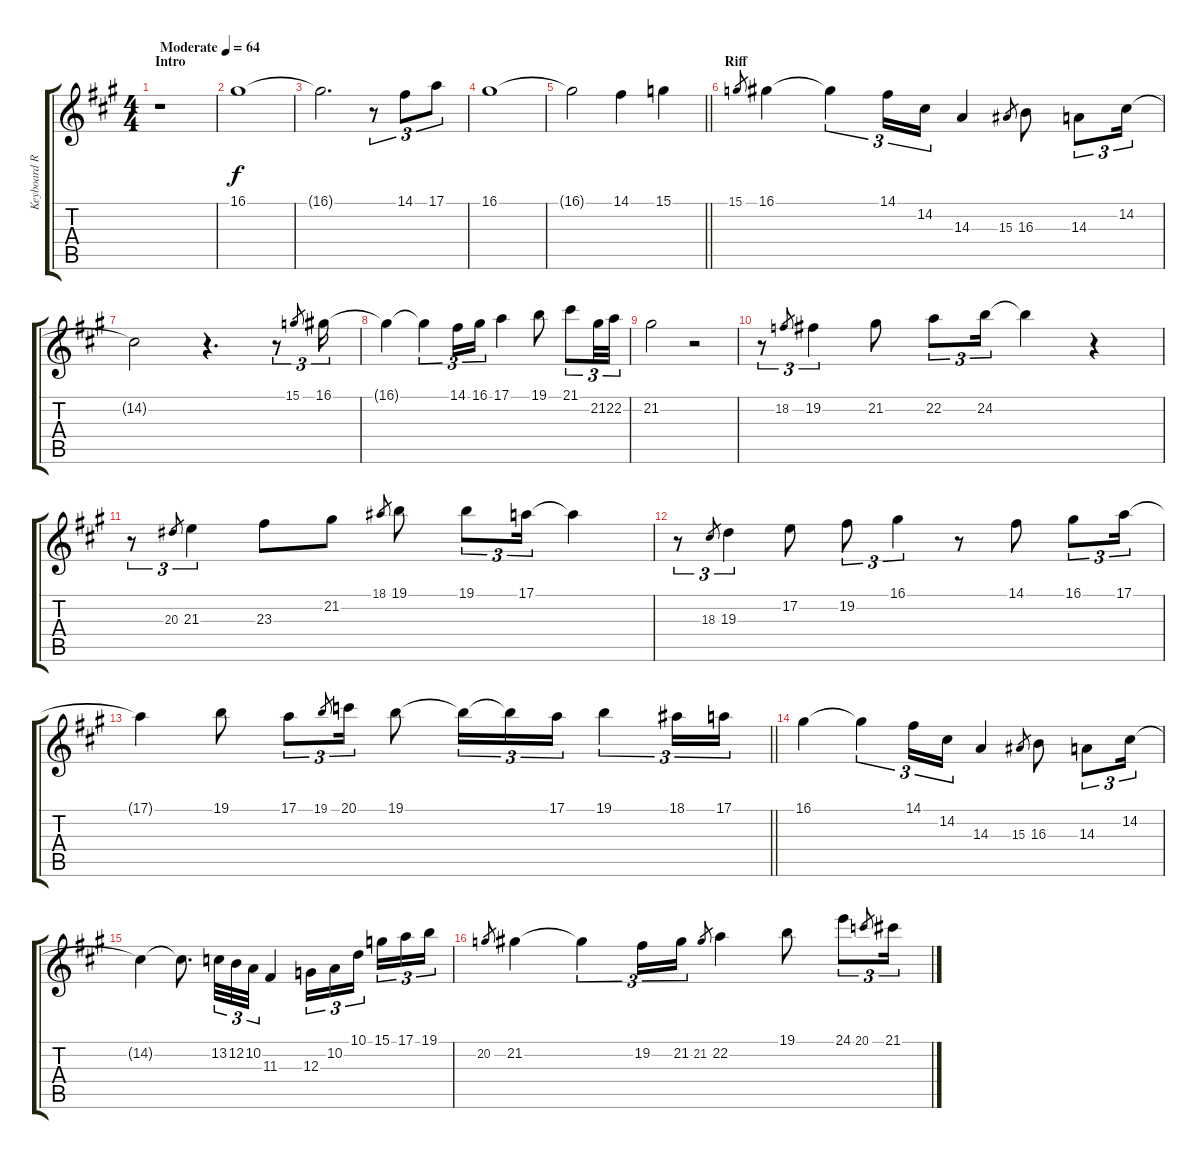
\track ("Keyboard R" "Keyboard R") {instrument pad1newage}
\staff {score tabs}
\tuning (E4 B3 G3 D3 A2 E2) {hide}
\ts (4 4)
\section ("" "Intro")
\tempo (64 "Moderate")
\clef g2
\ks f#minor
r.1{dy f instrument pad1newage} |
16.1.1 |
16.1{t}.2{d} r.8{tu (3 2)} 14.1.8{tu (3 2)} 17.1.8{tu (3 2)} |
16.1.1 |
\barLineRight lightlight
16.1{t}.2 14.1.4 15.1.4 |
\section ("" "Riff")
15.1.8{gr} 16.1.4 16.1{t}.4{tu (3 2)} 14.1.16{tu (3 2)} 14.2.16{tu (3 2)} 14.3.4 15.3.8{gr} 16.3.8 14.3.8{tu (3 2)} 14.2.16{tu (3 2)} |
14.2{t}.2 r.4{d} r.8{tu (3 2)} 15.1.8{gr} 16.1.16{tu (3 2)} |
16.1{t}.4 16.1{t}.4{tu (3 2)} 14.1.16{tu (3 2)} 16.1.16{tu (3 2)} 17.1.4 19.1.8 21.1.8{tu (3 2)} 21.2.32{tu (3 2)} 22.2.32{tu (3 2)} |
21.2.2 r.2 |
r.8{tu (3 2)} 18.2.8{gr} 19.2.4{tu (3 2)} 21.2.8 22.2.8{tu (3 2)} 24.2.16{tu (3 2)} 24.2{t}.4 r.4 |
r.8{tu (3 2)} 20.3.8{gr} 21.3.4{tu (3 2)} 23.3.8 21.2.8 18.1.8{gr} 19.1.8 19.1.8{tu (3 2)} 17.1.16{tu (3 2)} 17.1{t}.4 |
r.8{tu (3 2)} 18.3.8{gr} 19.3.4{tu (3 2)} 17.2.8 19.2.8{tu (3 2)} 16.1.4{tu (3 2)} r.8 14.1.8 16.1.8{tu (3 2)} 17.1.16{tu (3 2)} |
\barLineRight lightlight
17.1{t}.4 19.1.8 17.1.8{tu (3 2)} 19.1.8{gr} 20.1.16{tu (3 2)} 19.1.8 19.1{t}.16{tu (3 2)} 19.1{t}.16{tu (3 2)} 17.1.16{tu (3 2)} 19.1.4{tu (3 2)} 18.1.16{tu (3 2)} 17.1.16{tu (3 2)} |
16.1.4 16.1{t}.4{tu (3 2)} 14.1.16{tu (3 2)} 14.2.16{tu (3 2)} 14.3.4 15.3.8{gr} 16.3.8 14.3.8{tu (3 2)} 14.2.16{tu (3 2)} |
14.2{t}.4 14.2{t}.8{d} 13.2.32{tu (3 2)} 12.2.32{tu (3 2)} 10.2.32{tu (3 2)} 11.3.4 12.3.16{tu (3 2)} 10.2.16{tu (3 2)} 10.1.16{tu (3 2) beam splitsecondary} 15.1.16{tu (3 2)} 17.1.16{tu (3 2)} 19.1.16{tu (3 2)} |
20.2.8{gr} 21.2.4 21.2{t}.4{tu (3 2)} 19.2.16{tu (3 2)} 21.2.16{tu (3 2)} 21.2.8{gr} 22.2.4 19.1.8 24.1.8{tu (3 2)} 20.1.8{gr} 21.1.16{tu (3 2)}
